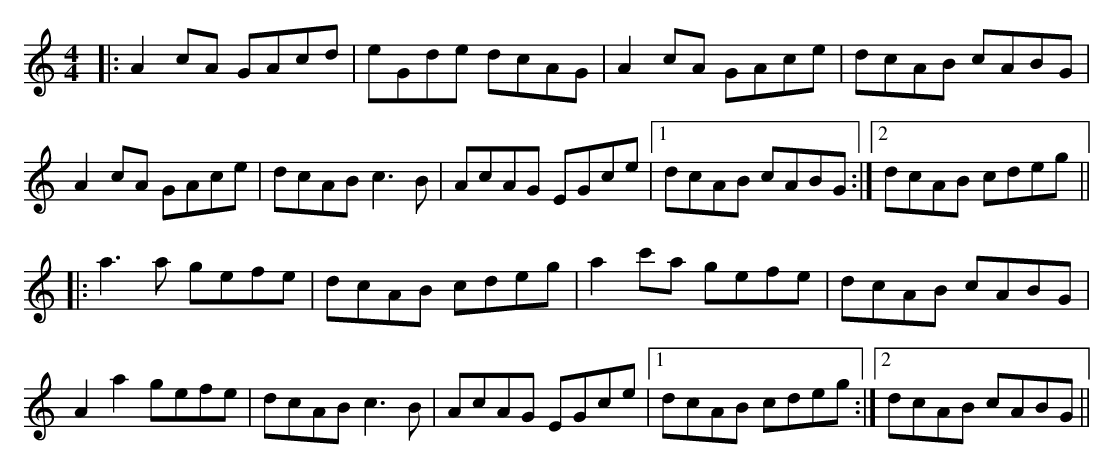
X:1
M:4/4
K:Amin
|:A2 cA GAcd|eGde dcAG|A2cA GAce|dcAB cABG|
A2cA GAce|dcAB c3B|AcAG EGce|1 dcAB cABG:|2 dcAB cdeg||
|:a3a gefe|dcAB cdeg|a2c'a gefe|dcAB cABG|
A2a2 gefe|dcAB c3B|AcAG EGce|1 dcAB cdeg:|2 dcAB cABG||
